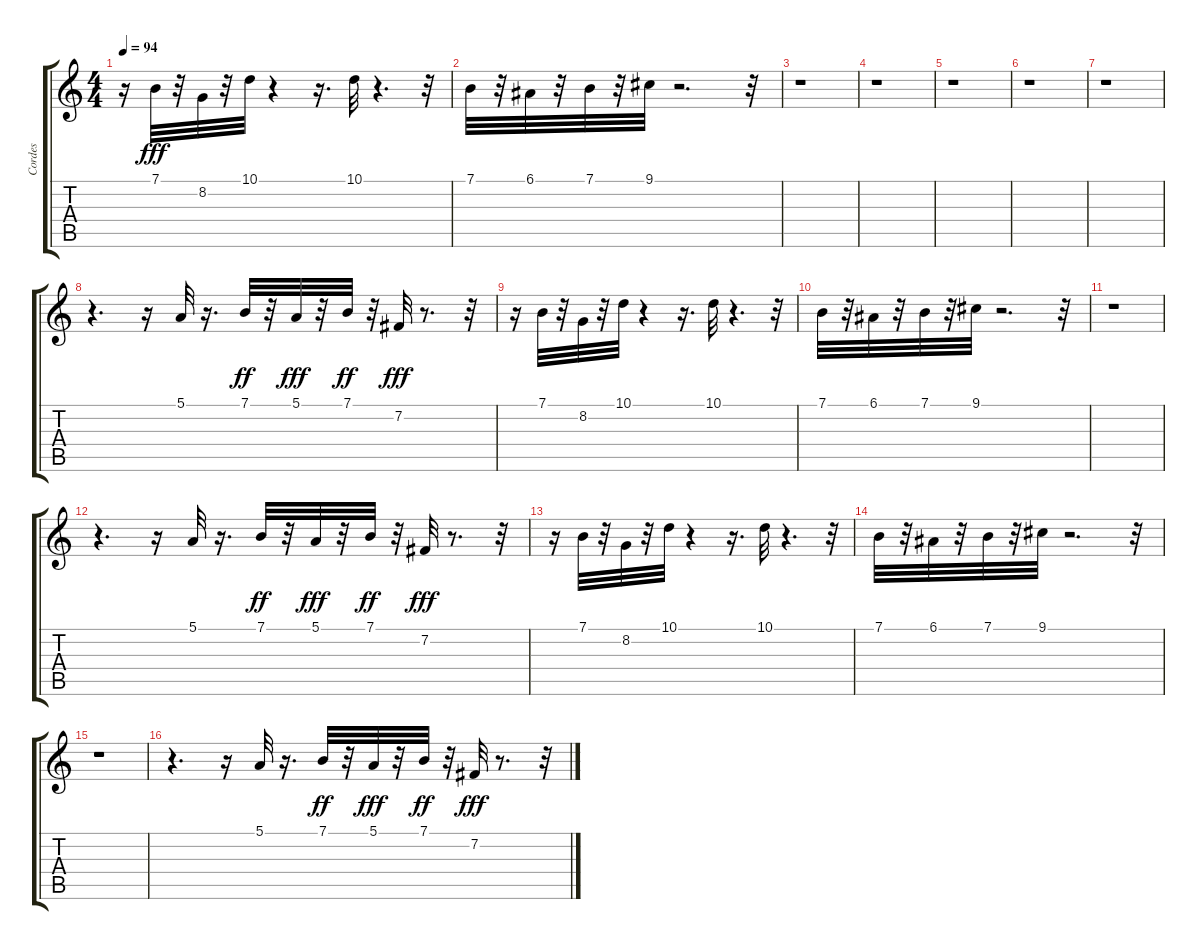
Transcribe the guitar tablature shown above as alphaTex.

\track ("Cordes" "Cordes") {instrument stringensemble1}
\staff {score tabs}
\tuning (E4 B3 G3 D3 A2 E2) {hide}
\ts (4 4)
\tempo 94
\clef g2
\ks c
r.16{dy fff} 7.1.32 r.32 8.2.32 r.32 10.1.32 r.4 r.16{d} 10.1.32 r.4{d} r.32 |
7.1.32 r.32 6.1.32 r.32 7.1.32 r.32 9.1.32 r.2{d} r.32 |
r.1 |
r.1 |
r.1 |
r.1 |
r.1 |
r.4{d} r.16 5.1.32 r.16{d} 7.1.32{dy ff} r.32 5.1.32{dy fff} r.32 7.1.32{dy ff} r.32 7.2.32{dy fff} r.8{d} r.32 |
r.16 7.1.32 r.32 8.2.32 r.32 10.1.32 r.4 r.16{d} 10.1.32 r.4{d} r.32 |
7.1.32 r.32 6.1.32 r.32 7.1.32 r.32 9.1.32 r.2{d} r.32 |
r.1 |
r.4{d} r.16 5.1.32 r.16{d} 7.1.32{dy ff} r.32 5.1.32{dy fff} r.32 7.1.32{dy ff} r.32 7.2.32{dy fff} r.8{d} r.32 |
r.16 7.1.32 r.32 8.2.32 r.32 10.1.32 r.4 r.16{d} 10.1.32 r.4{d} r.32 |
7.1.32 r.32 6.1.32 r.32 7.1.32 r.32 9.1.32 r.2{d} r.32 |
r.1 |
r.4{d} r.16 5.1.32 r.16{d} 7.1.32{dy ff} r.32 5.1.32{dy fff} r.32 7.1.32{dy ff} r.32 7.2.32{dy fff} r.8{d} r.32
